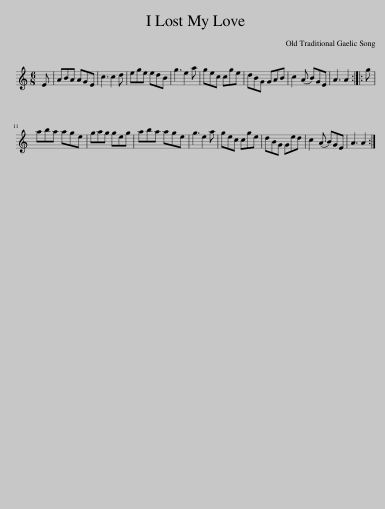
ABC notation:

X:1
L:1/8
M:6/8
I:linebreak $
K:C
V:1 treble
V:1
 E | ABA AGE | c3 c2 d | ege edB | g3 e2 a | %5
 gec cge | dBG GAB | c2 (A B)GE | A3 A2 :: g |$ %10
 aba age | gag geg | aba age | g3 e2 a | gec cge | %15
 dBG Ged | c2 (A B)GE | A3 A2 :| %18
